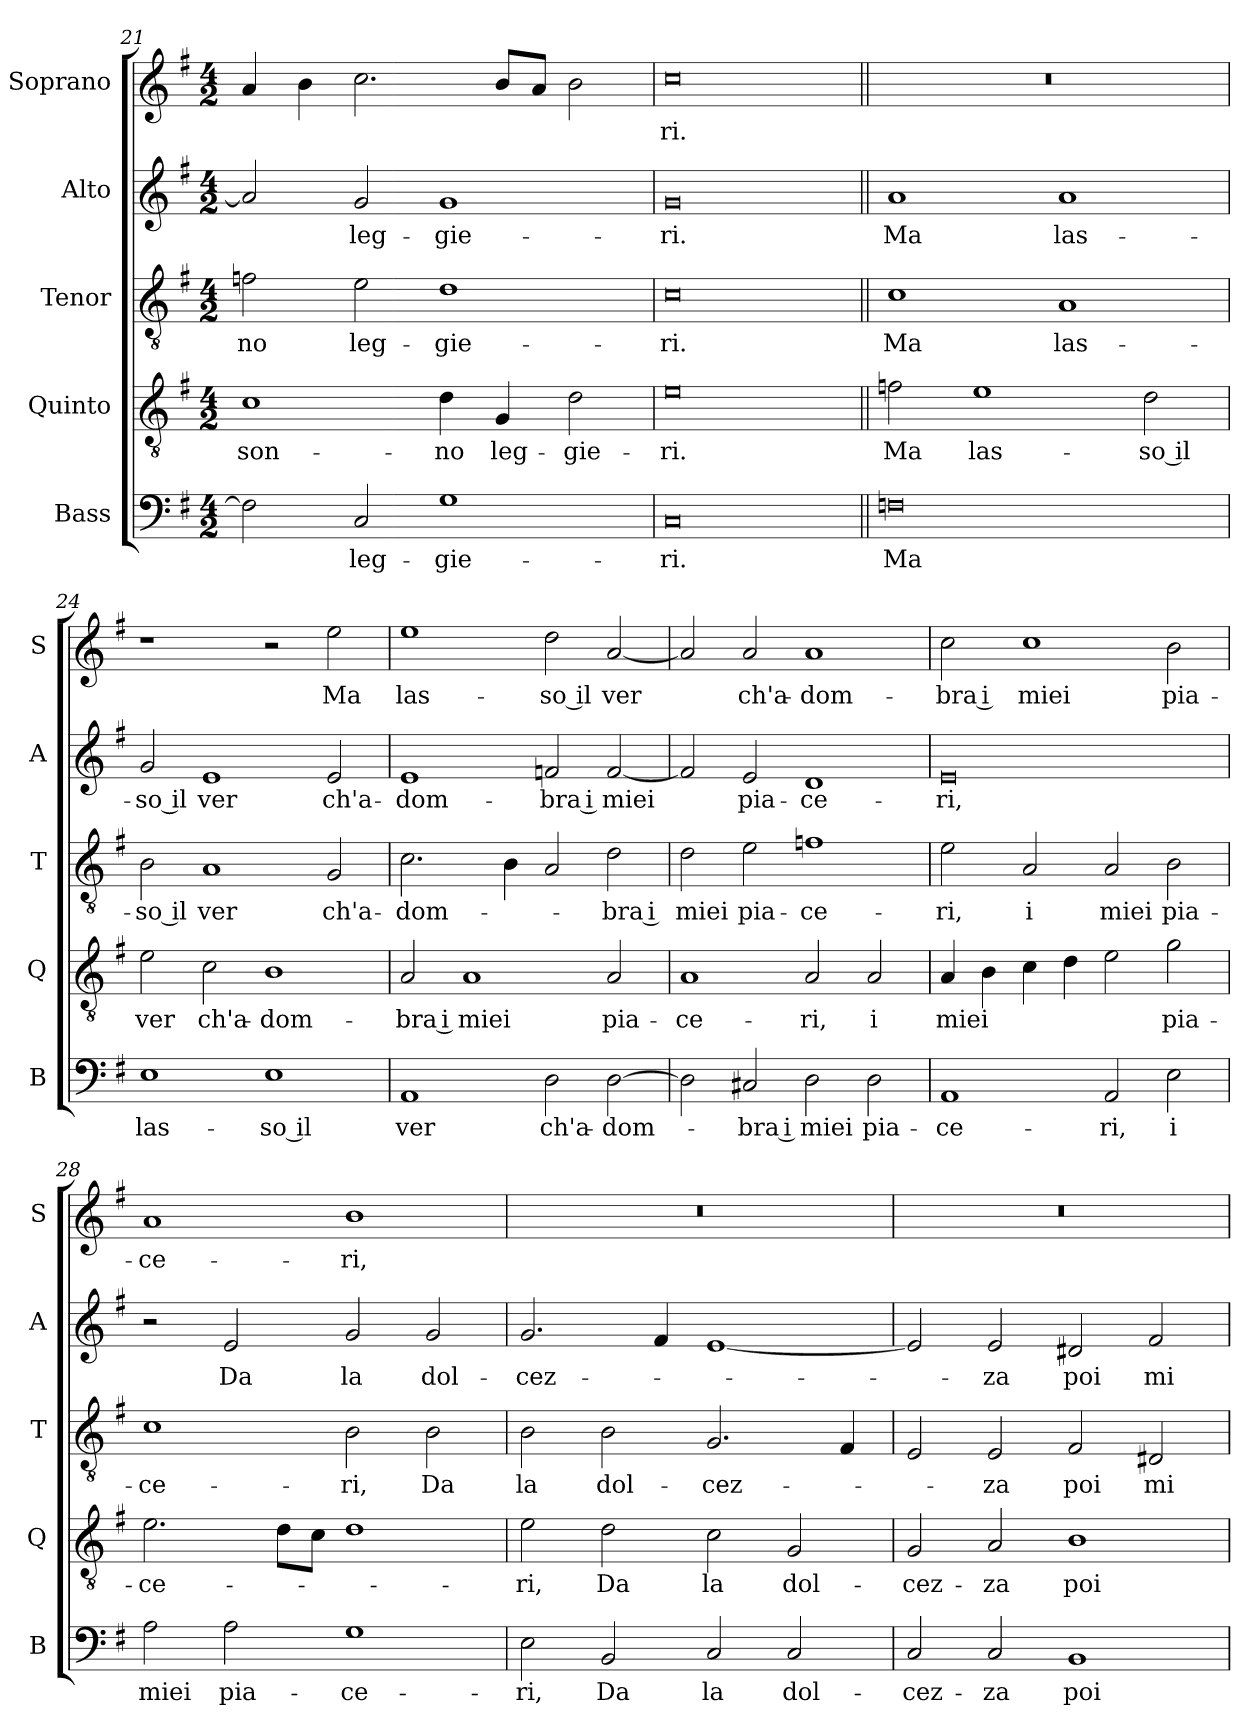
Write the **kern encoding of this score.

**kern	**text	**kern	**text	**kern	**text	**kern	**text	**kern	**text
*part5	*part5	*part4	*part4	*part3	*part3	*part2	*part2	*part1	*part1
*staff5	*staff5	*staff4	*staff4	*staff3	*staff3	*staff2	*staff2	*staff1	*staff1
*I"Bass	*	*I"Quinto	*	*I"Tenor	*	*I"Alto	*	*I"Soprano	*
*I'B	*	*I'Q	*	*I'T	*	*I'A	*	*I'S	*
!!LO:PB:g=z
*clefF4	*	*clefGv2	*	*clefGv2	*	*clefG2	*	*clefG2	*
*k[f#]	*	*k[f#]	*	*k[f#]	*	*k[f#]	*	*k[f#]	*
*G:	*	*G:	*	*G:	*	*G:	*	*G:	*
*M4/2	*	*M4/2	*	*M4/2	*	*M4/2	*	*M4/2	*
=21	=21	=21	=21	=21	=21	=21	=21	=21	=21
!	!	!	!LO:LY:b	!	!LO:LY:b	!	!	!	!
2F\]	.	1c	son-	2fn\	-no	2a/]	.	4a/	.
.	.	.	.	.	.	.	.	4b\	.
!	!LO:LY:b	!	!	!	!LO:LY:b	!	!LO:LY:b	!	!
2C/	leg-	.	.	2e\	leg-	2g/	leg-	2.cc\	.
!	!LO:LY:b	!	!LO:LY:b	!	!LO:LY:b	!	!LO:LY:b	!	!
1G	-gie-	4d\	-no	1d	-gie-	1g	-gie-	.	.
!	!	!	!LO:LY:b	!	!	!	!	!	!
.	.	4G/	leg-	.	.	.	.	8b/L	.
.	.	.	.	.	.	.	.	8a/J	.
!	!	!	!LO:LY:b	!	!	!	!	!	!
.	.	2d\	-gie-	.	.	.	.	2b\	.
=22	=22	=22	=22	=22	=22	=22	=22	=22	=22
!	!LO:LY:b	!	!LO:LY:b	!	!LO:LY:b	!	!LO:LY:b	!	!LO:LY:b
0C	-ri.	0e	-ri.	0c	-ri.	0g	-ri.	0cc	-ri.
=23||	=23||	=23||	=23||	=23||	=23||	=23||	=23||	=23||	=23||
!	!LO:LY:b	!	!LO:LY:b	!	!LO:LY:b	!	!LO:LY:b	!	!
0Fn	Ma	2fn\	Ma	1c	Ma	1a	Ma	0r	.
!	!	!	!LO:LY:b	!	!	!	!	!	!
.	.	1e	las-	.	.	.	.	.	.
!	!	!	!	!	!LO:LY:b	!	!LO:LY:b	!	!
.	.	.	.	1A	las-	1a	las-	.	.
!	!	!	!LO:LY:b	!	!	!	!	!	!
.	.	2d\	-so il	.	.	.	.	.	.
=24	=24	=24	=24	=24	=24	=24	=24	=24	=24
!	!LO:LY:b	!	!LO:LY:b	!	!LO:LY:b	!	!LO:LY:b	!	!
1E	las-	2e\	ver	2B\	-so il	2g/	-so il	1r	.
!	!	!	!LO:LY:b	!	!LO:LY:b	!	!LO:LY:b	!	!
.	.	2c\	ch'a-	1A	ver	1e	ver	.	.
!	!LO:LY:b	!	!LO:LY:b	!	!	!	!	!	!
1E	-so il	1B	-dom-	.	.	.	.	2r	.
!	!	!	!	!	!LO:LY:b	!	!LO:LY:b	!	!LO:LY:b
.	.	.	.	2G/	ch'a-	2e/	ch'a-	2ee\	Ma
!!LO:LB:g=z
=25	=25	=25	=25	=25	=25	=25	=25	=25	=25
!	!LO:LY:b	!	!LO:LY:b	!	!LO:LY:b	!	!LO:LY:b	!	!LO:LY:b
1AA	ver	2A/	-bra i	2.c\	-dom-	1e	-dom-	1ee	las-
!	!	!	!LO:LY:b	!	!	!	!	!	!
.	.	1A	miei	.	.	.	.	.	.
.	.	.	.	4B\	.	.	.	.	.
!	!LO:LY:b	!	!	!	!	!	!LO:LY:b	!	!LO:LY:b
2D\	ch'a-	.	.	2A/	.	2fn/	-bra i	2dd\	-so il
!	!LO:LY:b	!	!LO:LY:b	!	!LO:LY:b	!	!LO:LY:b	!	!LO:LY:b
[2D\	-dom-	2A/	pia-	2d\	-bra i	[2f/	miei	[2a/	ver
=26	=26	=26	=26	=26	=26	=26	=26	=26	=26
!	!	!	!LO:LY:b	!	!LO:LY:b	!	!	!	!
2D\]	.	1A	-ce-	2d\	miei	2f/]	.	2a/]	.
!	!LO:LY:b	!	!	!	!LO:LY:b	!	!LO:LY:b	!	!LO:LY:b
2C#X/	-bra i	.	.	2e\	pia-	2e/	pia-	2a/	ch'a-
!	!LO:LY:b	!	!LO:LY:b	!	!LO:LY:b	!	!LO:LY:b	!	!LO:LY:b
2D\	miei	2A/	-ri,	1fn	-ce-	1d	-ce-	1a	-dom-
!	!LO:LY:b	!	!LO:LY:b	!	!	!	!	!	!
2D\	pia-	2A/	i	.	.	.	.	.	.
=27	=27	=27	=27	=27	=27	=27	=27	=27	=27
!	!LO:LY:b	!	!LO:LY:b	!	!LO:LY:b	!	!LO:LY:b	!	!LO:LY:b
1AA	-ce-	4A/	miei	2e\	-ri,	0e	-ri,	2cc\	-bra i
.	.	4B\	.	.	.	.	.	.	.
!	!	!	!	!	!LO:LY:b	!	!	!	!LO:LY:b
.	.	4c\	.	2A/	i	.	.	1cc	miei
.	.	4d\	.	.	.	.	.	.	.
!	!LO:LY:b	!	!	!	!LO:LY:b	!	!	!	!
2AA/	-ri,	2e\	.	2A/	miei	.	.	.	.
!	!LO:LY:b	!	!LO:LY:b	!	!LO:LY:b	!	!	!	!LO:LY:b
2E\	i	2g\	pia-	2B\	pia-	.	.	2b\	pia-
=28	=28	=28	=28	=28	=28	=28	=28	=28	=28
!	!LO:LY:b	!	!LO:LY:b	!	!LO:LY:b	!	!	!	!LO:LY:b
2A\	miei	2.e\	-ce-	1c	-ce-	2r	.	1a	-ce-
!	!LO:LY:b	!	!	!	!	!	!LO:LY:b	!	!
2A\	pia-	.	.	.	.	2e/	Da	.	.
.	.	8d\L	.	.	.	.	.	.	.
.	.	8c\J	.	.	.	.	.	.	.
!	!LO:LY:b	!	!	!	!LO:LY:b	!	!LO:LY:b	!	!LO:LY:b
1G	-ce-	1d	.	2B\	-ri,	2g/	la	1b	-ri,
!	!	!	!	!	!LO:LY:b	!	!LO:LY:b	!	!
.	.	.	.	2B\	Da	2g/	dol-	.	.
!!LO:LB:g=z
=29	=29	=29	=29	=29	=29	=29	=29	=29	=29
!	!LO:LY:b	!	!LO:LY:b	!	!LO:LY:b	!	!LO:LY:b	!	!
2E\	-ri,	2e\	-ri,	2B\	la	2.g/	-cez-	0r	.
!	!LO:LY:b	!	!LO:LY:b	!	!LO:LY:b	!	!	!	!
2BB/	Da	2d\	Da	2B\	dol-	.	.	.	.
.	.	.	.	.	.	4f#/	.	.	.
!	!LO:LY:b	!	!LO:LY:b	!	!LO:LY:b	!	!	!	!
2C/	la	2c\	la	2.G/	-cez-	[1e	.	.	.
!	!LO:LY:b	!	!LO:LY:b	!	!	!	!	!	!
2C/	dol-	2G/	dol-	.	.	.	.	.	.
.	.	.	.	4F#/	.	.	.	.	.
=30	=30	=30	=30	=30	=30	=30	=30	=30	=30
!	!LO:LY:b	!	!LO:LY:b	!	!	!	!	!	!
2C/	-cez-	2G/	-cez-	2E/	.	2e/]	.	0r	.
!	!LO:LY:b	!	!LO:LY:b	!	!LO:LY:b	!	!LO:LY:b	!	!
2C/	-za	2A/	-za	2E/	-za	2e/	-za	.	.
!	!LO:LY:b	!	!LO:LY:b	!	!LO:LY:b	!	!LO:LY:b	!	!
1BB	poi	1B	poi	2F#/	poi	2d#X/	poi	.	.
!	!	!	!	!	!LO:LY:b	!	!LO:LY:b	!	!
.	.	.	.	2D#X/	mi	2f#/	mi	.	.
=	=	=	=	=	=	=	=	=	=
*-	*-	*-	*-	*-	*-	*-	*-	*-	*-
